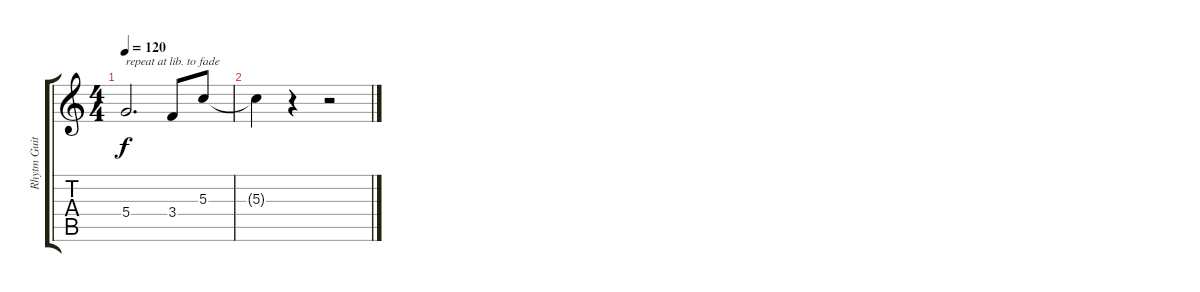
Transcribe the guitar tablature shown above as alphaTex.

\track ("Rhytm Guitar 2" "Rhytm Guit") {instrument overdrivenguitar}
\staff {score tabs}
\tuning (E4 B3 G3 D3 A2 E2) {hide}
\ts (4 4)
\tempo 120
\clef g2
\ks c
5.4{t}.2{d txt "repeat at lib. to fade" dy f} 3.4.8 5.3.8 |
5.3{t}.4 r.4 r.2
